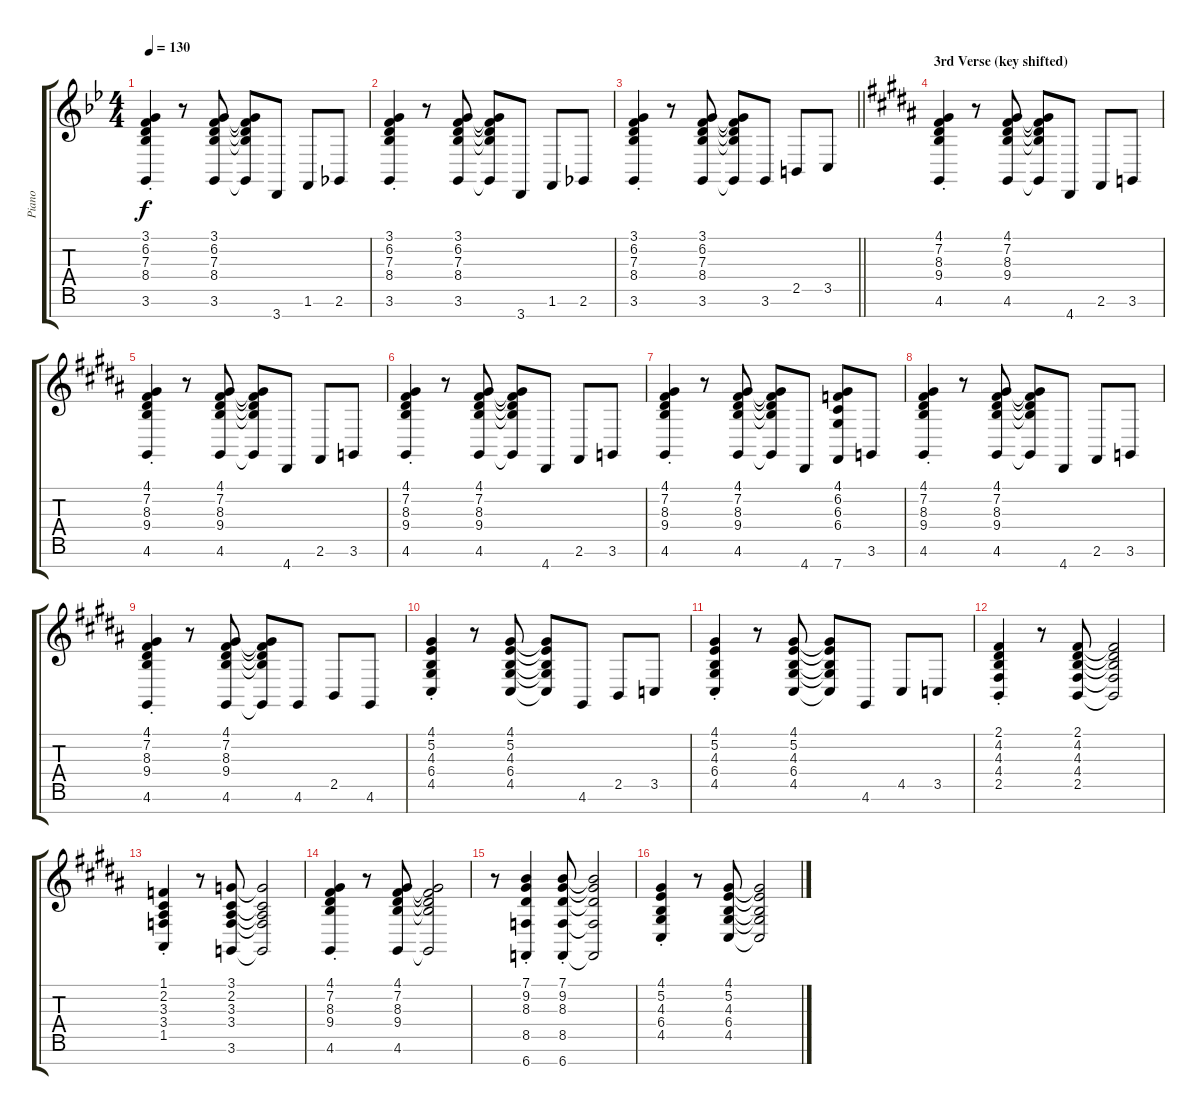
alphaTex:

\track ("Piano" "Piano") {instrument acousticgrandpiano}
\staff {score tabs}
\tuning (E4 B3 G3 D3 A2 E2 B1) {hide}
\ts (4 4)
\tempo 130
\clef g2
\ks bb
(3.1{st} 6.2{st} 7.3{st} 8.4{st} 3.6{st}).4{dy f} r.8 (3.1 6.2 7.3 8.4 3.6).8 (3.1{t} 6.2{t} 7.3{t} 8.4{t} 3.6{t}).8 3.7.8 1.6.8 2.6.8 |
(3.1{st} 6.2{st} 7.3{st} 8.4{st} 3.6{st}).4 r.8 (3.1 6.2 7.3 8.4 3.6).8 (3.1{t} 6.2{t} 7.3{t} 8.4{t} 3.6{t}).8 3.7.8 1.6.8 2.6.8 |
\barLineRight lightlight
(3.1{st} 6.2{st} 7.3{st} 8.4{st} 3.6{st}).4 r.8 (3.1 6.2 7.3 8.4 3.6).8 (3.1{t} 6.2{t} 7.3{t} 8.4{t} 3.6{t}).8 3.6.8 2.5.8 3.5.8 |
\section ("" "3rd Verse (key shifted)")
\ks b
(4.1{st} 7.2{st} 8.3{st} 9.4{st} 4.6{st}).4 r.8 (4.1 7.2 8.3 9.4 4.6).8 (4.1{t} 7.2{t} 8.3{t} 9.4{t} 4.6{t}).8 4.7.8 2.6.8 3.6.8 |
(4.1{st} 7.2{st} 8.3{st} 9.4{st} 4.6{st}).4 r.8 (4.1 7.2 8.3 9.4 4.6).8 (4.1{t} 7.2{t} 8.3{t} 9.4{t} 4.6{t}).8 4.7.8 2.6.8 3.6.8 |
(4.1{st} 7.2{st} 8.3{st} 9.4{st} 4.6{st}).4 r.8 (4.1 7.2 8.3 9.4 4.6).8 (4.1{t} 7.2{t} 8.3{t} 9.4{t} 4.6{t}).8 4.7.8 2.6.8 3.6.8 |
(4.1{st} 7.2{st} 8.3{st} 9.4{st} 4.6{st}).4 r.8 (4.1 7.2 8.3 9.4 4.6).8 (4.1{t} 7.2{t} 8.3{t} 9.4{t} 4.6{t}).8 4.7.8 (4.1 6.2 6.3 6.4 7.7).8 3.6.8 |
(4.1{st} 7.2{st} 8.3{st} 9.4{st} 4.6{st}).4 r.8 (4.1 7.2 8.3 9.4 4.6).8 (4.1{t} 7.2{t} 8.3{t} 9.4{t} 4.6{t}).8 4.7.8 2.6.8 3.6.8 |
(4.1{st} 7.2{st} 8.3{st} 9.4{st} 4.6{st}).4 r.8 (4.1 7.2 8.3 9.4 4.6).8 (4.1{t} 7.2{t} 8.3{t} 9.4{t} 4.6{t}).8 4.6.8 2.5.8 4.6.8 |
(4.1{st} 5.2{st} 4.3{st} 6.4{st} 4.5{st}).4 r.8 (4.1 5.2 4.3 6.4 4.5).8 (4.1{t} 5.2{t} 4.3{t} 6.4{t} 4.5{t}).8 4.6.8 2.5.8 3.5.8 |
(4.1{st} 5.2{st} 4.3{st} 6.4{st} 4.5{st}).4 r.8 (4.1 5.2 4.3 6.4 4.5).8 (4.1{t} 5.2{t} 4.3{t} 6.4{t} 4.5{t}).8 4.6.8 4.5.8 3.5.8 |
(2.1{st} 4.2{st} 4.3{st} 4.4{st} 2.5{st}).4 r.8 (2.1 4.2 4.3 4.4 2.5).8 (2.1{t} 4.2{t} 4.3{t} 4.4{t} 2.5{t}).2 |
(1.1{st} 2.2{st} 3.3{st} 3.4{st} 1.5{st}).4 r.8 (3.1 2.2 3.3 3.4 3.6).8 (3.1{t} 2.2{t} 3.3{t} 3.4{t} 3.6{t}).2 |
(4.1{st} 7.2{st} 8.3{st} 9.4{st} 4.6{st}).4 r.8 (4.1 7.2 8.3 9.4 4.6).8 (4.1{t} 7.2{t} 8.3{t} 9.4{t} 4.6{t}).2 |
r.8 (7.1{st} 9.2{st} 8.3{st} 8.5{st} 6.7).4 (7.1{st} 9.2{st} 8.3{st} 8.5{st} 6.7).8 (7.1{t} 9.2{t} 8.3{t} 8.5{t} 6.7{t}).2 |
(4.1{st} 5.2{st} 4.3{st} 6.4{st} 4.5{st}).4 r.8 (4.1 5.2 4.3 6.4 4.5).8 (4.1{t} 5.2{t} 4.3{t} 6.4{t} 4.5{t}).2
